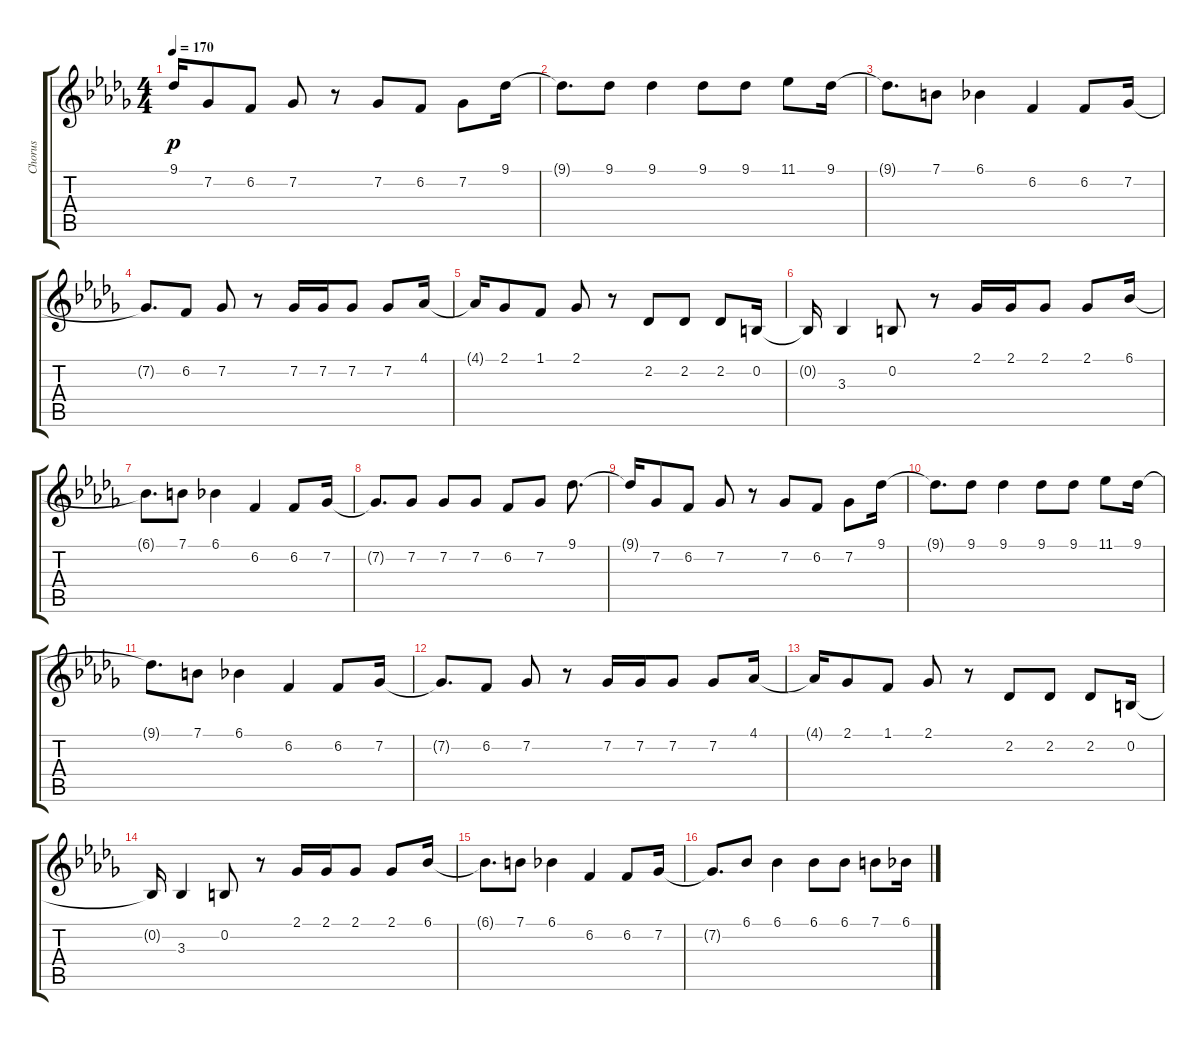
\track ("Chorus" "Chorus") {instrument lead1square}
\staff {score tabs}
\tuning (E4 B3 G3 D3 A2 E2) {hide}
\ts (4 4)
\tempo 170
\clef g2
\ks db
9.1{t}.16{dy p} 7.2.8 6.2.8 7.2.8 r.8 7.2.8 6.2.8 7.2.8 9.1.16 |
9.1{t}.8{d} 9.1.8 9.1.4 9.1.8 9.1.8 11.1.8 9.1.16 |
9.1{t}.8{d} 7.1.8 6.1.4 6.2.4 6.2.8 7.2.16 |
7.2{t}.8{d} 6.2.8 7.2.8 r.8 7.2.16 7.2.16 7.2.8 7.2.8 4.1.16 |
4.1{t}.16 2.1.8 1.1.8 2.1.8 r.8 2.2.8 2.2.8 2.2.8 0.2.16 |
0.2{t}.16 3.3.4 0.2.8 r.8 2.1.16 2.1.16 2.1.8 2.1.8 6.1.16 |
6.1{t}.8{d} 7.1.8 6.1.4 6.2.4 6.2.8 7.2.16 |
7.2{t}.8{d} 7.2.8 7.2.8 7.2.8 6.2.8 7.2.8 9.1.8{d} |
9.1{t}.16 7.2.8 6.2.8 7.2.8 r.8 7.2.8 6.2.8 7.2.8 9.1.16 |
9.1{t}.8{d} 9.1.8 9.1.4 9.1.8 9.1.8 11.1.8 9.1.16 |
9.1{t}.8{d} 7.1.8 6.1.4 6.2.4 6.2.8 7.2.16 |
7.2{t}.8{d} 6.2.8 7.2.8 r.8 7.2.16 7.2.16 7.2.8 7.2.8 4.1.16 |
4.1{t}.16 2.1.8 1.1.8 2.1.8 r.8 2.2.8 2.2.8 2.2.8 0.2.16 |
0.2{t}.16 3.3.4 0.2.8 r.8 2.1.16 2.1.16 2.1.8 2.1.8 6.1.16 |
6.1{t}.8{d} 7.1.8 6.1.4 6.2.4 6.2.8 7.2.16 |
7.2{t}.8{d} 6.1.8 6.1.4 6.1.8 6.1.8 7.1.8 6.1.16
